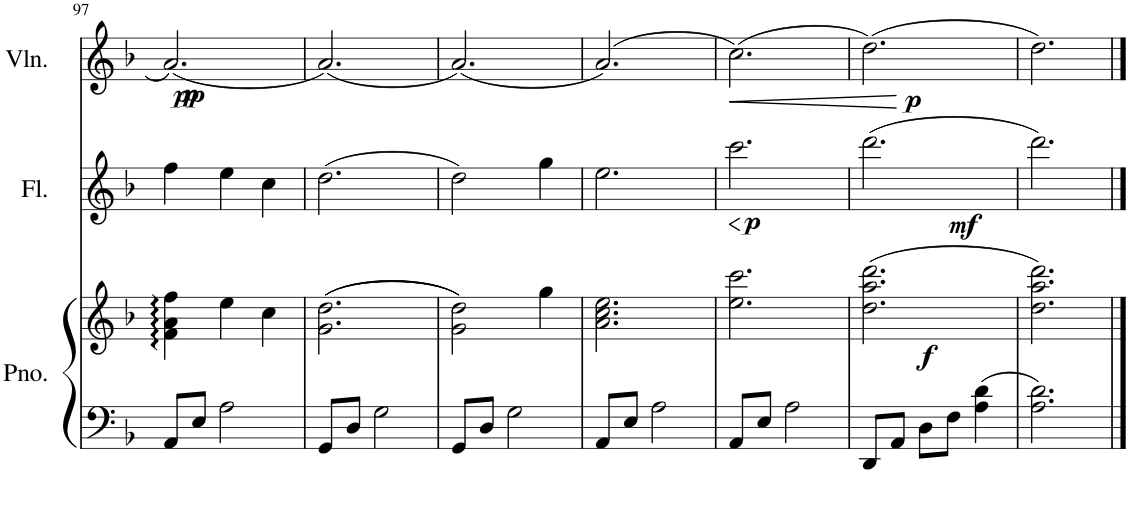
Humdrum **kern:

**kern	**kern	**dynam	**kern	**dynam	**kern	**dynam
*part3	*part3	*part3	*part2	*part2	*part1	*part1
*staff4	*staff3	*staff3/4	*staff2	*staff2	*staff1	*staff1
*I"Piano	*	*	*I"Flute	*	*I"Violin	*
*I'Pno.	*	*	*I'Fl.	*	*I'Vln.	*
!!LO:PB:g=z
*clefF4	*clefG2	*	*clefG2	*	*clefG2	*
*k[b-]	*k[b-]	*	*k[b-]	*	*k[b-]	*
*M3/4	*M3/4	*	*M3/4	*	*M3/4	*
=97	=97	=97	=97	=97	=97	=97
!	!	!	!	!	!	!LO:DY:b
!	!	!	!	!	!	!LO:DY:n=1:b
8AA/L	4f\ 4a\ 4ff\	.	4ff\	.	(2.a/	p pp
8E/J	.	.	.	.	.	.
2A\	4ee\	.	4ee\	.	.	.
.	4cc\	.	4cc\	.	.	.
=98	=98	=98	=98	=98	=98	=98
8GG/L	((2.g\ 2.dd\	.	(2.dd\	.	(2.a/)	.
8D/J	.	.	.	.	.	.
2G\	.	.	.	.	.	.
=99	=99	=99	=99	=99	=99	=99
8GG/L	2g\ 2dd\))	.	2dd\)	.	(2.a/)	.
8D/J	.	.	.	.	.	.
2G\	.	.	.	.	.	.
.	4gg\	.	4gg\	.	.	.
=100	=100	=100	=100	=100	=100	=100
8AA/L	2.a\ 2.cc\ 2.ee\	.	2.ee\	.	(2.a/)	.
8E/J	.	.	.	.	.	.
2A\	.	.	.	.	.	.
=101	=101	=101	=101	=101	=101	=101
!	!	!	!	!LO:HP:b	!	!LO:HP:b
8AA/L	2.ee\ 2.ccc\	.	2.ccc\	<	(2.cc\)	<
8E/J	.	.	.	.	.	.
2A\	.	.	.	.	.	.
.	.	.	.	[	.	[
=102	=102	=102	=102	=102	=102	=102
!	!	!LO:DY:b	!	!LO:DY:b	!	!
!	!	!	!	!LO:DY:n=1:b	!	!LO:DY:b
8DD/L	(2.dd\ 2.aa\ 2.ddd\	f	(2.ddd\	p mf	(2.dd\)	p
8AA/J	.	.	.	.	.	.
8D\L	.	.	.	.	.	.
8F\J	.	.	.	.	.	.
4A\ 4d\	.	.	.	.	.	.
=103	=103	=103	=103	=103	=103	=103
2.A\ 2.d\	2.dd\ 2.aa\ 2.ddd\)	.	2.ddd\)	.	2.dd\)	.
==	==	==	==	==	==	==
*-	*-	*-	*-	*-	*-	*-
